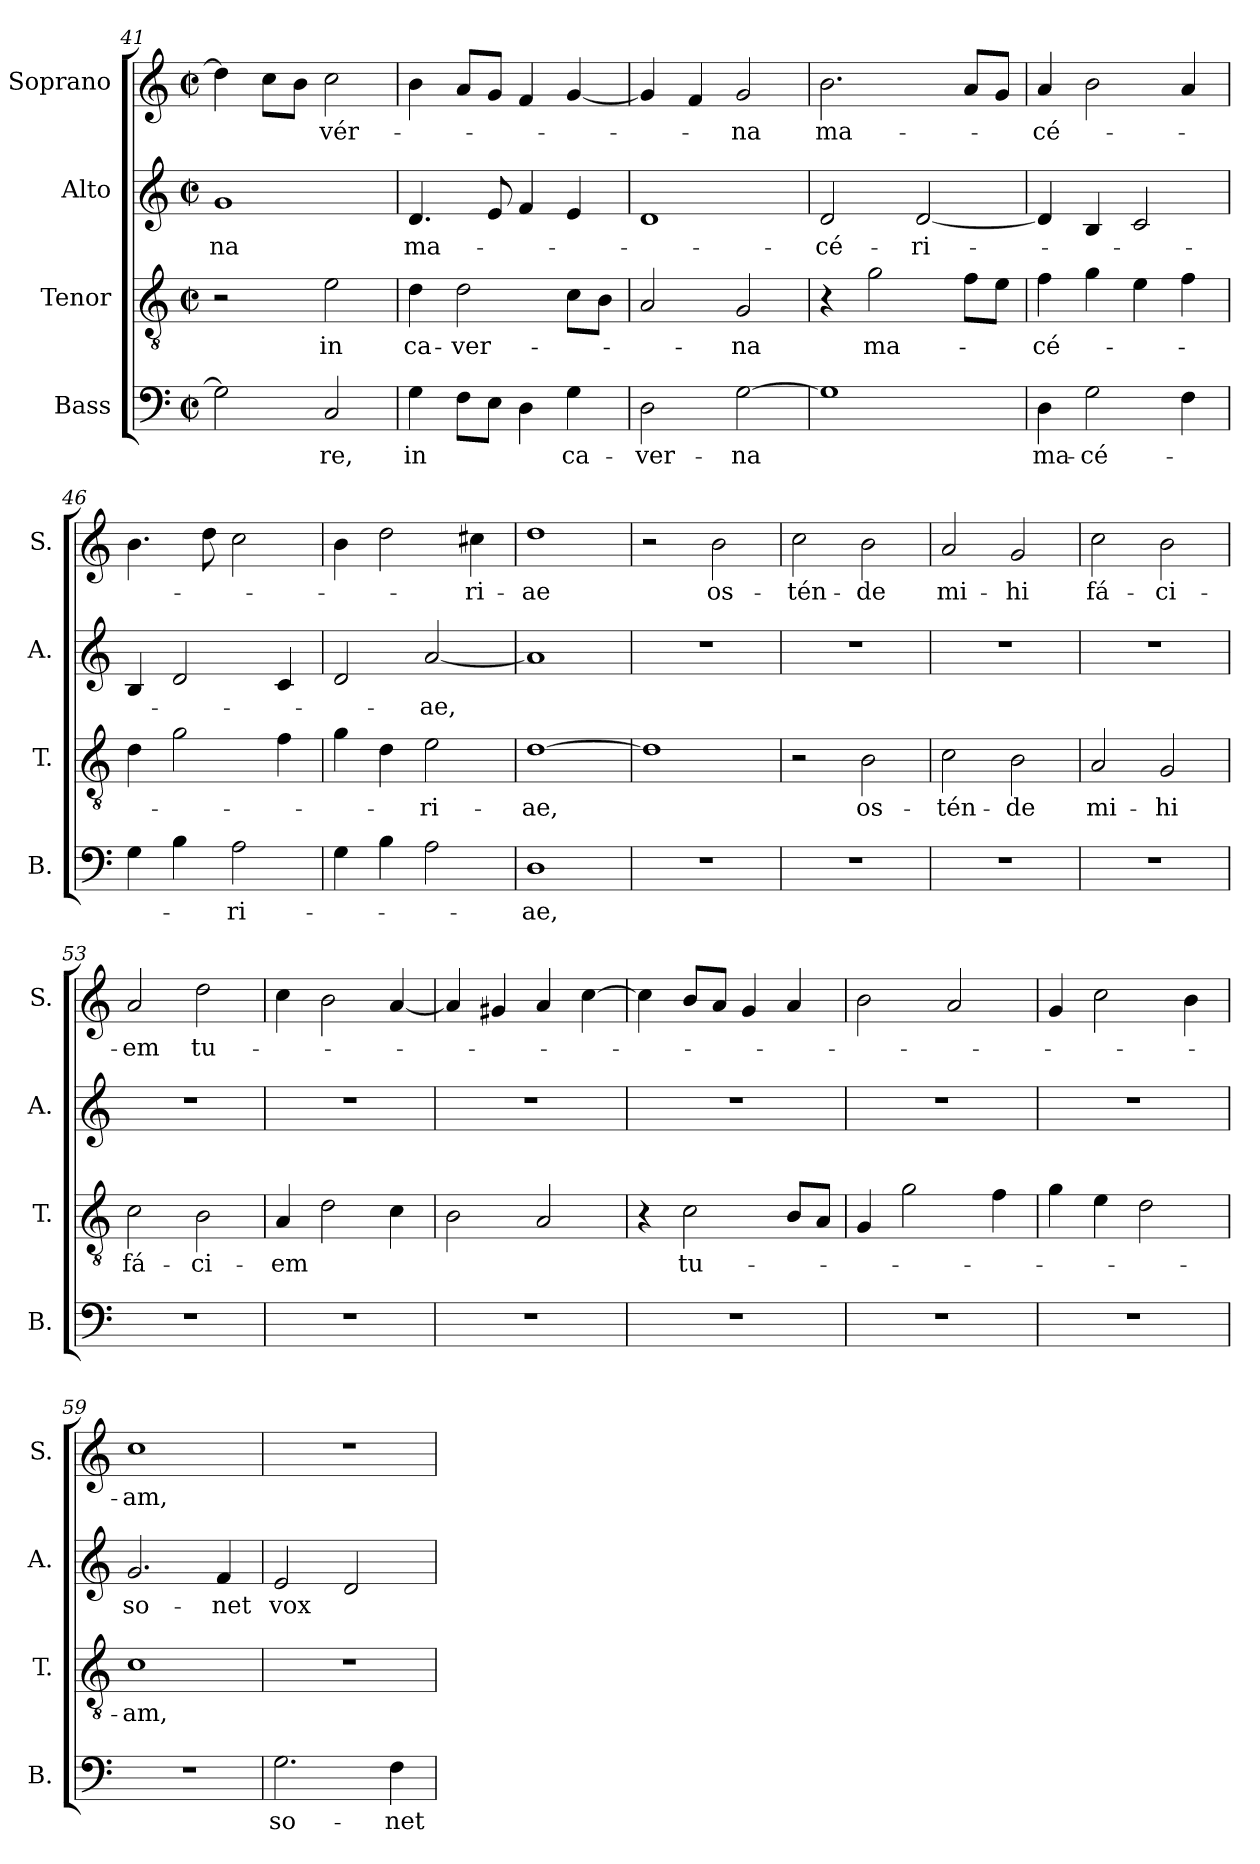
**kern	**text	**kern	**text	**kern	**text	**kern	**text
*part4	*part4	*part3	*part3	*part2	*part2	*part1	*part1
*staff4	*staff4	*staff3	*staff3	*staff2	*staff2	*staff1	*staff1
*I"Bass	*	*I"Tenor	*	*I"Alto	*	*I"Soprano	*
*I'B.	*	*I'T.	*	*I'A.	*	*I'S.	*
*clefF4	*	*clefGv2	*	*clefG2	*	*clefG2	*
*k[]	*	*k[]	*	*k[]	*	*k[]	*
*M2/2	*	*M2/2	*	*M2/2	*	*M2/2	*
*met(c|)	*	*met(c|)	*	*met(c|)	*	*met(c|)	*
=41	=41	=41	=41	=41	=41	=41	=41
!	!	!	!	!	!LO:LY:b	!	!
2G\]	.	2r	.	1g	-na	4dd\]	.
.	.	.	.	.	.	8cc\L	.
.	.	.	.	.	.	8b\J	.
!	!LO:LY:b	!	!LO:LY:b	!	!	!	!LO:LY:b
2C/	-re,	2e\	in	.	.	2cc\	vér-
=42	=42	=42	=42	=42	=42	=42	=42
!	!LO:LY:b	!	!LO:LY:b	!	!LO:LY:b	!	!
4G\	in	4d\	ca-	4.d/	ma-	4b\	.
!	!	!	!LO:LY:b	!	!	!	!
8F\L	.	2d\	-ver-	.	.	8a/L	.
8E\J	.	.	.	8e/	.	8g/J	.
4D\	.	.	.	4f/	.	4f/	.
!	!LO:LY:b	!	!	!	!	!	!
4G\	ca-	8c\L	.	4e/	.	[4g/	.
.	.	8B\J	.	.	.	.	.
=43	=43	=43	=43	=43	=43	=43	=43
!	!LO:LY:b	!	!	!	!	!	!
2D\	-ver-	2A/	.	1d	.	4g/]	.
.	.	.	.	.	.	4f/	.
!	!LO:LY:b	!	!LO:LY:b	!	!	!	!LO:LY:b
[2G\	-na	2G/	-na	.	.	2g/	-na
=44	=44	=44	=44	=44	=44	=44	=44
!	!	!	!	!	!LO:LY:b	!	!LO:LY:b
1G]	.	4r	.	2d/	-cé-	2.b\	ma-
!	!	!	!LO:LY:b	!	!	!	!
.	.	2g\	ma-	.	.	.	.
!	!	!	!	!	!LO:LY:b	!	!
.	.	.	.	[2d/	-ri-	.	.
.	.	8f\L	.	.	.	8a/L	.
.	.	8e\J	.	.	.	8g/J	.
!!LO:LB:g=z
=45	=45	=45	=45	=45	=45	=45	=45
!	!LO:LY:b	!	!LO:LY:b	!	!	!	!LO:LY:b
4D\	ma-	4f\	-cé-	4d/]	.	4a/	-cé-
!	!LO:LY:b	!	!	!	!	!	!
2G\	-cé-	4g\	.	4B/	.	2b\	.
.	.	4e\	.	2c/	.	.	.
4F\	.	4f\	.	.	.	4a/	.
=46	=46	=46	=46	=46	=46	=46	=46
4G\	.	4d\	.	4B/	.	4.b\	.
4B\	.	2g\	.	2d/	.	.	.
.	.	.	.	.	.	8dd\	.
!	!LO:LY:b	!	!	!	!	!	!
2A\	-ri-	.	.	.	.	2cc\	.
.	.	4f\	.	4c/	.	.	.
=47	=47	=47	=47	=47	=47	=47	=47
4G\	.	4g\	.	2d/	.	4b\	.
4B\	.	4d\	.	.	.	2dd\	.
!	!	!	!LO:LY:b	!	!LO:LY:b	!	!
2A\	.	2e\	-ri-	[2a/	-ae,	.	.
!	!	!	!	!	!	!	!LO:LY:b
.	.	.	.	.	.	4cc#X\	-ri-
=48	=48	=48	=48	=48	=48	=48	=48
!	!LO:LY:b	!	!LO:LY:b	!	!	!	!LO:LY:b
1D	-ae,	[1d	-ae,	1a]	.	1dd	-ae
=49	=49	=49	=49	=49	=49	=49	=49
1r	.	1d]	.	1r	.	2r	.
!	!	!	!	!	!	!	!LO:LY:b
.	.	.	.	.	.	2b\	os-
=50	=50	=50	=50	=50	=50	=50	=50
!	!	!	!	!	!	!	!LO:LY:b
1r	.	2r	.	1r	.	2cc\	-tén-
!	!	!	!LO:LY:b	!	!	!	!LO:LY:b
.	.	2B\	os-	.	.	2b\	-de
=51	=51	=51	=51	=51	=51	=51	=51
!	!	!	!LO:LY:b	!	!	!	!LO:LY:b
1r	.	2c\	-tén-	1r	.	2a/	mi-
!	!	!	!LO:LY:b	!	!	!	!LO:LY:b
.	.	2B\	-de	.	.	2g/	-hi
=52	=52	=52	=52	=52	=52	=52	=52
!	!	!	!LO:LY:b	!	!	!	!LO:LY:b
1r	.	2A/	mi-	1r	.	2cc\	fá-
!	!	!	!LO:LY:b	!	!	!	!LO:LY:b
.	.	2G/	-hi	.	.	2b\	-ci-
=53	=53	=53	=53	=53	=53	=53	=53
!	!	!	!LO:LY:b	!	!	!	!LO:LY:b
1r	.	2c\	fá-	1r	.	2a/	-em
!	!	!	!LO:LY:b	!	!	!	!LO:LY:b
.	.	2B\	-ci-	.	.	2dd\	tu-
=54	=54	=54	=54	=54	=54	=54	=54
!	!	!	!LO:LY:b	!	!	!	!
1r	.	4A/	-em	1r	.	4cc\	.
.	.	2d\	.	.	.	2b\	.
.	.	4c\	.	.	.	[4a/	.
=55	=55	=55	=55	=55	=55	=55	=55
1r	.	2B\	.	1r	.	4a/]	.
.	.	.	.	.	.	4g#X/	.
.	.	2A/	.	.	.	4a/	.
.	.	.	.	.	.	[4cc\	.
=56	=56	=56	=56	=56	=56	=56	=56
1r	.	4r	.	1r	.	4cc\]	.
!	!	!	!LO:LY:b	!	!	!	!
.	.	2c\	-tu-	.	.	8b/L	.
.	.	.	.	.	.	8a/J	.
.	.	.	.	.	.	4g/	.
.	.	8B/L	.	.	.	4a/	.
.	.	8A/J	.	.	.	.	.
!!LO:LB:g=z
=57	=57	=57	=57	=57	=57	=57	=57
1r	.	4G/	.	1r	.	2b\	.
.	.	2g\	.	.	.	.	.
.	.	.	.	.	.	2a/	.
.	.	4f\	.	.	.	.	.
=58	=58	=58	=58	=58	=58	=58	=58
1r	.	4g\	.	1r	.	4g/	.
.	.	4e\	.	.	.	2cc\	.
.	.	2d\	.	.	.	.	.
.	.	.	.	.	.	4b\	.
=59	=59	=59	=59	=59	=59	=59	=59
!	!	!	!LO:LY:b	!	!LO:LY:b	!	!LO:LY:b
1r	.	1c	-am,	2.g/	so-	1cc	-am,
!	!	!	!	!	!LO:LY:b	!	!
.	.	.	.	4f/	-net	.	.
=60	=60	=60	=60	=60	=60	=60	=60
!	!LO:LY:b	!	!	!	!LO:LY:b	!	!
2.G\	so-	1r	.	2e/	vox	1r	.
.	.	.	.	2d/	.	.	.
!	!LO:LY:b	!	!	!	!	!	!
4F\	-net	.	.	.	.	.	.
=	=	=	=	=	=	=	=
*-	*-	*-	*-	*-	*-	*-	*-
